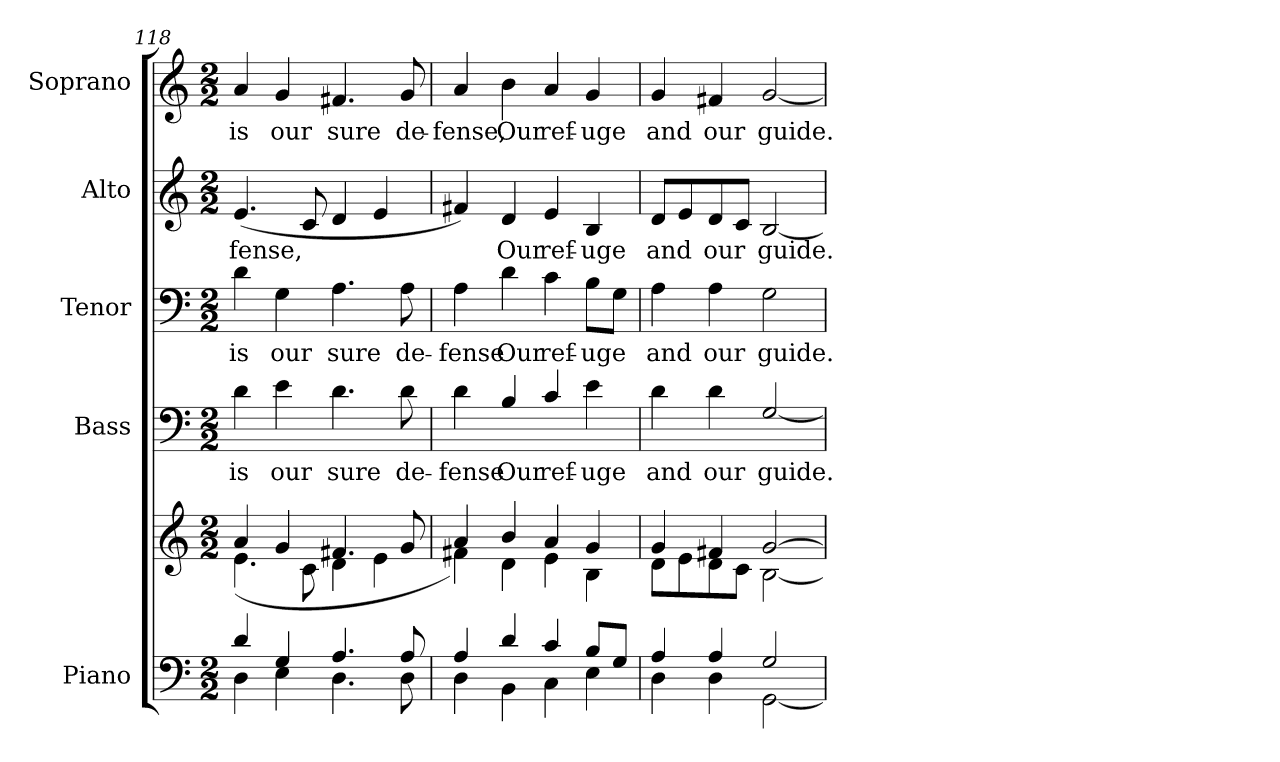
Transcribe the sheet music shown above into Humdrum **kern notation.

**kern	**kern	**kern	**text	**kern	**text	**kern	**text	**kern	**text
*part5	*part5	*part4	*part4	*part3	*part3	*part2	*part2	*part1	*part1
*staff6	*staff5	*staff4	*staff4	*staff3	*staff3	*staff2	*staff2	*staff1	*staff1
*I"Piano	*	*I"Bass	*	*I"Tenor	*	*I"Alto	*	*I"Soprano	*
*I'Pno.	*	*	*	*	*	*	*	*	*
*clefF4	*clefG2	*clefF4	*	*clefF4	*	*clefG2	*	*clefG2	*
*	*	*ITrd7c12	*	*	*	*	*	*	*
*k[]	*k[]	*k[]	*	*k[]	*	*k[]	*	*k[]	*
*C:	*C:	*C:	*	*C:	*	*C:	*	*C:	*
*M2/2	*M2/2	*M2/2	*	*M2/2	*	*M2/2	*	*M2/2	*
=118	=118	=118	=118	=118	=118	=118	=118	=118	=118
*^	*^	*	*	*	*	*	*	*	*
!	!	!	!	!	!LO:LY:b:color=#000000	!	!	!	!	!	!
!	!	!	!	!	!	!	!LO:LY:b:color=#000000	!	!	!	!
!	!	!	!	!	!	!	!	!	!LO:LY:b:color=#000000	!	!
!	!	!	!	!	!	!	!	!	!	!	!LO:LY:b:color=#000000
4di/	4Di\	4ai/	(4.ei\	4Di\	is	4di\	is	(4.ei/	-fense,	4ai/	is
!	!	!	!	!	!LO:LY:b:color=#000000	!	!	!	!	!	!
!	!	!	!	!	!	!	!LO:LY:b:color=#000000	!	!	!	!
!	!	!	!	!	!	!	!	!	!	!	!LO:LY:b:color=#000000
4Gi/	4Ei\	4gi/	.	4Ei\	our	4Gi\	our	.	.	4gi/	our
.	.	.	8ci\	.	.	.	.	8ci/	.	.	.
!	!	!	!	!	!LO:LY:b:color=#000000	!	!	!	!	!	!
!	!	!	!	!	!	!	!LO:LY:b:color=#000000	!	!	!	!
!	!	!	!	!	!	!	!	!	!	!	!LO:LY:b:color=#000000
4.Ai/	4.Di\	4.f#Xi/	4di\	4.Di\	sure	4.Ai\	sure	4di/	.	4.f#Xi/	sure
.	.	.	4ei\	.	.	.	.	4ei/	.	.	.
!	!	!	!	!	!LO:LY:b:color=#000000	!	!	!	!	!	!
!	!	!	!	!	!	!	!LO:LY:b:color=#000000	!	!	!	!
!	!	!	!	!	!	!	!	!	!	!	!LO:LY:b:color=#000000
8Ai/	8Di\	8gi/	.	8Di\	de-	8Ai\	de-	.	.	8gi/	de-
!!LO:PB:g=z
=119	=119	=119	=119	=119	=119	=119	=119	=119	=119	=119	=119
!	!	!	!	!	!LO:LY:b:color=#000000	!	!	!	!	!	!
!	!	!	!	!	!	!	!LO:LY:b:color=#000000	!	!	!	!
!	!	!	!	!	!	!	!	!	!	!	!LO:LY:b:color=#000000
4Ai/	4Di\	4ai/	4f#Xi\)	4Di\	-fense	4Ai\	-fense	4f#Xi/)	.	4ai/	-fense,
!	!	!	!	!	!LO:LY:b:color=#000000	!	!	!	!	!	!
!	!	!	!	!	!	!	!LO:LY:b:color=#000000	!	!	!	!
!	!	!	!	!	!	!	!	!	!LO:LY:b:color=#000000	!	!
!	!	!	!	!	!	!	!	!	!	!	!LO:LY:b:color=#000000
4di/	4BBi\	4bi/	4di\	4BBi/	Our	4di\	Our	4di/	Our	4bi\	Our
!	!	!	!	!	!LO:LY:b:color=#000000	!	!	!	!	!	!
!	!	!	!	!	!	!	!LO:LY:b:color=#000000	!	!	!	!
!	!	!	!	!	!	!	!	!	!LO:LY:b:color=#000000	!	!
!	!	!	!	!	!	!	!	!	!	!	!LO:LY:b:color=#000000
4ci/	4Ci\	4ai/	4ei\	4Ci/	ref-	4ci\	ref-	4ei/	ref-	4ai/	ref-
!	!	!	!	!	!LO:LY:b:color=#000000	!	!	!	!	!	!
!	!	!	!	!	!	!	!LO:LY:b:color=#000000	!	!	!	!
!	!	!	!	!	!	!	!	!	!LO:LY:b:color=#000000	!	!
!	!	!	!	!	!	!	!	!	!	!	!LO:LY:b:color=#000000
8Bi/L	4Ei\	4gi/	4Bi\	4Ei\	-uge	8Bi\L	-uge	4Bi/	-uge	4gi/	-uge
8Gi/J	.	.	.	.	.	8Gi\J	.	.	.	.	.
=120	=120	=120	=120	=120	=120	=120	=120	=120	=120	=120	=120
!	!	!	!	!	!LO:LY:b:color=#000000	!	!	!	!	!	!
!	!	!	!	!	!	!	!LO:LY:b:color=#000000	!	!	!	!
!	!	!	!	!	!	!	!	!	!LO:LY:b:color=#000000	!	!
!	!	!	!	!	!	!	!	!	!	!	!LO:LY:b:color=#000000
4Ai/	4Di\	4gi/	8di\L	4Di\	and	4Ai\	and	8di/L	and	4gi/	and
.	.	.	8ei\	.	.	.	.	8ei/	.	.	.
!	!	!	!	!	!LO:LY:b:color=#000000	!	!	!	!	!	!
!	!	!	!	!	!	!	!LO:LY:b:color=#000000	!	!	!	!
!	!	!	!	!	!	!	!	!	!LO:LY:b:color=#000000	!	!
!	!	!	!	!	!	!	!	!	!	!	!LO:LY:b:color=#000000
4Ai/	4Di\	4f#Xi/	8di\	4Di\	our	4Ai\	our	8di/	our	4f#Xi/	our
.	.	.	8ci\J	.	.	.	.	8ci/J	.	.	.
!	!	!	!	!	!LO:LY:b:color=#000000	!	!	!	!	!	!
!	!	!	!	!	!	!	!LO:LY:b:color=#000000	!	!	!	!
!	!	!	!	!	!	!	!	!	!LO:LY:b:color=#000000	!	!
!	!	!	!	!	!	!	!	!	!	!	!LO:LY:b:color=#000000
2Gi/	[<2GGi\	[>2gi/	[<2Bi\	[<2GGi/	guide.	2Gi\	guide.	[<2Bi/	guide.	[<2gi/	guide.
*v	*v	*	*	*	*	*	*	*	*	*	*
*	*v	*v	*	*	*	*	*	*	*	*
=	=	=	=	=	=	=	=	=	=
*-	*-	*-	*-	*-	*-	*-	*-	*-	*-
